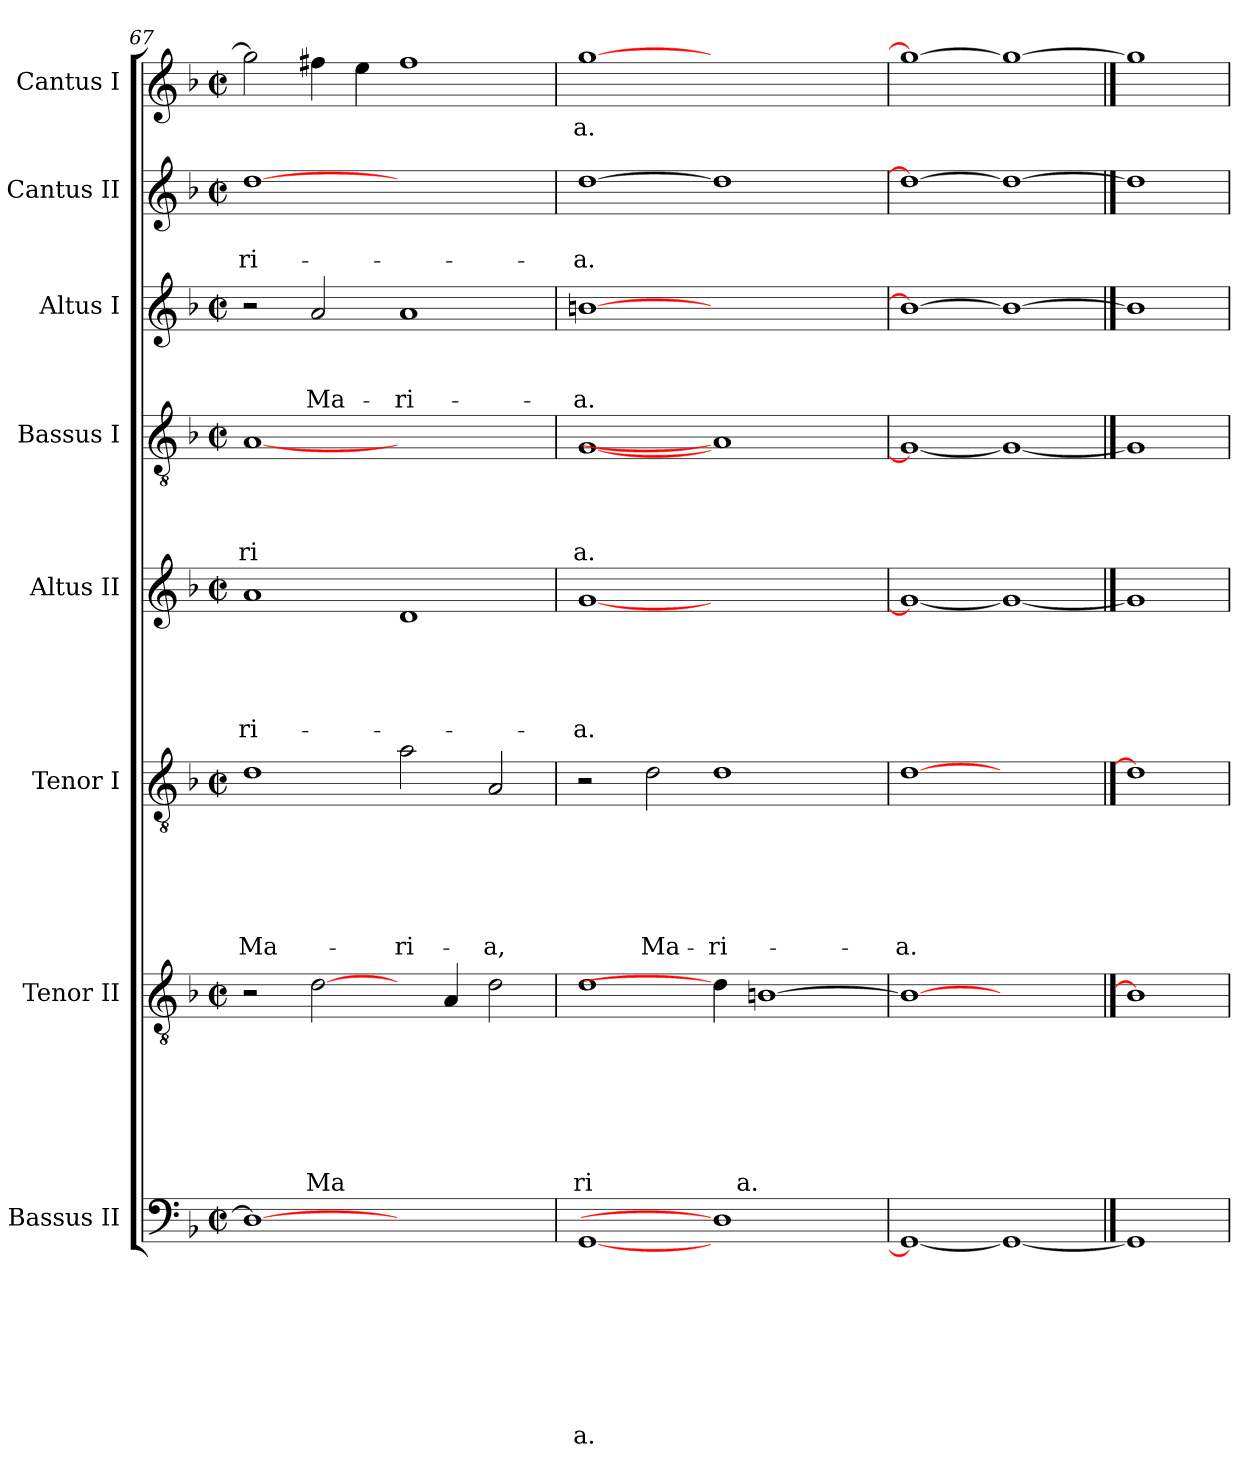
**kern	**text	**text	**text	**text	**text	**text	**text	**text	**kern	**text	**text	**text	**text	**text	**text	**text	**kern	**text	**text	**text	**text	**text	**text	**kern	**text	**text	**text	**text	**text	**kern	**text	**text	**text	**text	**kern	**text	**text	**text	**kern	**text	**text	**kern	**text
*part8	*part8	*part8	*part8	*part8	*part8	*part8	*part8	*part8	*part7	*part7	*part7	*part7	*part7	*part7	*part7	*part7	*part6	*part6	*part6	*part6	*part6	*part6	*part6	*part5	*part5	*part5	*part5	*part5	*part5	*part4	*part4	*part4	*part4	*part4	*part3	*part3	*part3	*part3	*part2	*part2	*part2	*part1	*part1
*staff8	*staff8	*staff8	*staff8	*staff8	*staff8	*staff8	*staff8	*staff8	*staff7	*staff7	*staff7	*staff7	*staff7	*staff7	*staff7	*staff7	*staff6	*staff6	*staff6	*staff6	*staff6	*staff6	*staff6	*staff5	*staff5	*staff5	*staff5	*staff5	*staff5	*staff4	*staff4	*staff4	*staff4	*staff4	*staff3	*staff3	*staff3	*staff3	*staff2	*staff2	*staff2	*staff1	*staff1
*I"Bassus II	*	*	*	*	*	*	*	*	*I"Tenor II	*	*	*	*	*	*	*	*I"Tenor I	*	*	*	*	*	*	*I"Altus II	*	*	*	*	*	*I"Bassus I	*	*	*	*	*I"Altus I	*	*	*	*I"Cantus II	*	*	*I"Cantus I	*
*clefF4	*	*	*	*	*	*	*	*	*clefGv2	*	*	*	*	*	*	*	*clefGv2	*	*	*	*	*	*	*clefG2	*	*	*	*	*	*clefGv2	*	*	*	*	*clefG2	*	*	*	*clefG2	*	*	*clefG2	*
*k[b-]	*	*	*	*	*	*	*	*	*k[b-]	*	*	*	*	*	*	*	*k[b-]	*	*	*	*	*	*	*k[b-]	*	*	*	*	*	*k[b-]	*	*	*	*	*k[b-]	*	*	*	*k[b-]	*	*	*k[b-]	*
*F:	*	*	*	*	*	*	*	*	*F:	*	*	*	*	*	*	*	*F:	*	*	*	*	*	*	*F:	*	*	*	*	*	*F:	*	*	*	*	*F:	*	*	*	*F:	*	*	*F:	*
*M2/2	*	*	*	*	*	*	*	*	*M2/2	*	*	*	*	*	*	*	*M2/2	*	*	*	*	*	*	*M2/2	*	*	*	*	*	*M2/2	*	*	*	*	*M2/2	*	*	*	*M2/2	*	*	*M2/2	*
*met(c|)	*	*	*	*	*	*	*	*	*met(c|)	*	*	*	*	*	*	*	*met(c|)	*	*	*	*	*	*	*met(c|)	*	*	*	*	*	*met(c|)	*	*	*	*	*met(c|)	*	*	*	*met(c|)	*	*	*met(c|)	*
=67	=67	=67	=67	=67	=67	=67	=67	=67	=67	=67	=67	=67	=67	=67	=67	=67	=67	=67	=67	=67	=67	=67	=67	=67	=67	=67	=67	=67	=67	=67	=67	=67	=67	=67	=67	=67	=67	=67	=67	=67	=67	=67	=67
!	!	!	!	!	!	!	!	!	!	!	!	!	!	!	!	!	!	!	!	!	!	!	!LO:LY:b	!	!	!	!	!	!LO:LY:b	!	!	!	!	!LO:LY:b	!	!	!	!	!	!	!LO:LY:b	!	!
1D_	.	.	.	.	.	.	.	.	2r	.	.	.	.	.	.	.	1d	.	.	.	.	.	Ma-	1a	.	.	.	.	-ri-	[1A	.	.	.	ri	2r	.	.	.	[1dd	.	-ri-	2gg\]	.
!	!	!	!	!	!	!	!	!	!	!	!	!	!	!	!	!LO:LY:b	!	!	!	!	!	!	!	!	!	!	!	!	!	!	!	!	!	!	!	!	!	!LO:LY:b	!	!	!	!	!
.	.	.	.	.	.	.	.	.	[2d\	.	.	.	.	.	.	Ma	.	.	.	.	.	.	.	.	.	.	.	.	.	.	.	.	.	.	2a/	.	.	Ma-	.	.	.	4ff#X\	.
.	.	.	.	.	.	.	.	.	.	.	.	.	.	.	.	.	.	.	.	.	.	.	.	.	.	.	.	.	.	.	.	.	.	.	.	.	.	.	.	.	.	4ee\	.
!	!	!	!	!	!	!	!	!	!	!	!	!	!	!	!	!	!	!	!	!	!	!	!LO:LY:b	!	!	!	!	!	!	!	!	!	!	!	!	!	!	!LO:LY:b	!	!	!	!	!
1ryy	.	.	.	.	.	.	.	.	4ryy	.	.	.	.	.	.	.	2a\	.	.	.	.	.	-ri-	1d	.	.	.	.	.	1ryy	.	.	.	.	1a	.	.	-ri-	1ryy	.	.	1ff#	.
.	.	.	.	.	.	.	.	.	4A/	.	.	.	.	.	.	.	.	.	.	.	.	.	.	.	.	.	.	.	.	.	.	.	.	.	.	.	.	.	.	.	.	.	.
!	!	!	!	!	!	!	!	!	!	!	!	!	!	!	!	!	!	!	!	!	!	!	!LO:LY:b	!	!	!	!	!	!	!	!	!	!	!	!	!	!	!	!	!	!	!	!
.	.	.	.	.	.	.	.	.	2d\	.	.	.	.	.	.	.	2A/	.	.	.	.	.	-a,	.	.	.	.	.	.	.	.	.	.	.	.	.	.	.	.	.	.	.	.
=68	=68	=68	=68	=68	=68	=68	=68	=68	=68	=68	=68	=68	=68	=68	=68	=68	=68	=68	=68	=68	=68	=68	=68	=68	=68	=68	=68	=68	=68	=68	=68	=68	=68	=68	=68	=68	=68	=68	=68	=68	=68	=68	=68
!	!	!	!	!	!	!	!	!LO:LY:b	!	!	!	!	!	!	!	!LO:LY:b	!	!	!	!	!	!	!	!	!	!	!	!	!LO:LY:b	!	!	!	!	!LO:LY:b	!	!	!	!LO:LY:b	!	!	!LO:LY:b	!	!LO:LY:b
[<1GG	.	.	.	.	.	.	.	a.	1d	.	.	.	.	.	.	ri	2r	.	.	.	.	.	.	[<1g	.	.	.	.	-a.	[<1G	.	.	.	a.	[>1bn	.	.	-a.	[>1dd	.	-a.	[>1gg	a.
!	!	!	!	!	!	!	!	!	!	!	!	!	!	!	!	!	!	!	!	!	!	!	!LO:LY:b	!	!	!	!	!	!	!	!	!	!	!	!	!	!	!	!	!	!	!	!
.	.	.	.	.	.	.	.	.	.	.	.	.	.	.	.	.	2d\	.	.	.	.	.	Ma-	.	.	.	.	.	.	.	.	.	.	.	.	.	.	.	.	.	.	.	.
!	!	!	!	!	!	!	!	!	!	!	!	!	!	!	!	!	!	!	!	!	!	!	!LO:LY:b	!	!	!	!	!	!	!	!	!	!	!	!	!	!	!	!	!	!	!	!
1D]	.	.	.	.	.	.	.	.	4d\]	.	.	.	.	.	.	.	1d	.	.	.	.	.	-ri-	1ryy	.	.	.	.	.	1A]	.	.	.	.	1ryy	.	.	.	1dd]	.	.	1ryy	.
!	!	!	!	!	!	!	!	!	!	!	!	!	!	!	!	!LO:LY:b	!	!	!	!	!	!	!	!	!	!	!	!	!	!	!	!	!	!	!	!	!	!	!	!	!	!	!
.	.	.	.	.	.	.	.	.	[>1Bn	.	.	.	.	.	.	a.	.	.	.	.	.	.	.	.	.	.	.	.	.	.	.	.	.	.	.	.	.	.	.	.	.	.	.
4ryy	.	.	.	.	.	.	.	.	.	.	.	.	.	.	.	.	4ryy	.	.	.	.	.	.	4ryy	.	.	.	.	.	4ryy	.	.	.	.	4ryy	.	.	.	4ryy	.	.	4ryy	.
=69	=69	=69	=69	=69	=69	=69	=69	=69	=69	=69	=69	=69	=69	=69	=69	=69	=69	=69	=69	=69	=69	=69	=69	=69	=69	=69	=69	=69	=69	=69	=69	=69	=69	=69	=69	=69	=69	=69	=69	=69	=69	=69	=69
!	!	!	!	!	!	!	!	!	!	!	!	!	!	!	!	!	!	!	!	!	!	!	!LO:LY:b	!	!	!	!	!	!	!	!	!	!	!	!	!	!	!	!	!	!	!	!
1GG_	.	.	.	.	.	.	.	.	1B_	.	.	.	.	.	.	.	[1d	.	.	.	.	.	-a.	1g_	.	.	.	.	.	1G_	.	.	.	.	1b_	.	.	.	1dd_	.	.	1gg_	.
1GG_	.	.	.	.	.	.	.	.	1ryy	.	.	.	.	.	.	.	1ryy	.	.	.	.	.	.	1g_	.	.	.	.	.	1G_	.	.	.	.	1b_	.	.	.	1dd_	.	.	1gg_	.
==70	==70	==70	==70	==70	==70	==70	==70	==70	==70	==70	==70	==70	==70	==70	==70	==70	==70	==70	==70	==70	==70	==70	==70	==70	==70	==70	==70	==70	==70	==70	==70	==70	==70	==70	==70	==70	==70	==70	==70	==70	==70	==70	==70
1GG]	.	.	.	.	.	.	.	.	1B]	.	.	.	.	.	.	.	1d]	.	.	.	.	.	.	1g]	.	.	.	.	.	1G]	.	.	.	.	1b]	.	.	.	1dd]	.	.	1gg]	.
=	=	=	=	=	=	=	=	=	=	=	=	=	=	=	=	=	=	=	=	=	=	=	=	=	=	=	=	=	=	=	=	=	=	=	=	=	=	=	=	=	=	=	=
*-	*-	*-	*-	*-	*-	*-	*-	*-	*-	*-	*-	*-	*-	*-	*-	*-	*-	*-	*-	*-	*-	*-	*-	*-	*-	*-	*-	*-	*-	*-	*-	*-	*-	*-	*-	*-	*-	*-	*-	*-	*-	*-	*-
